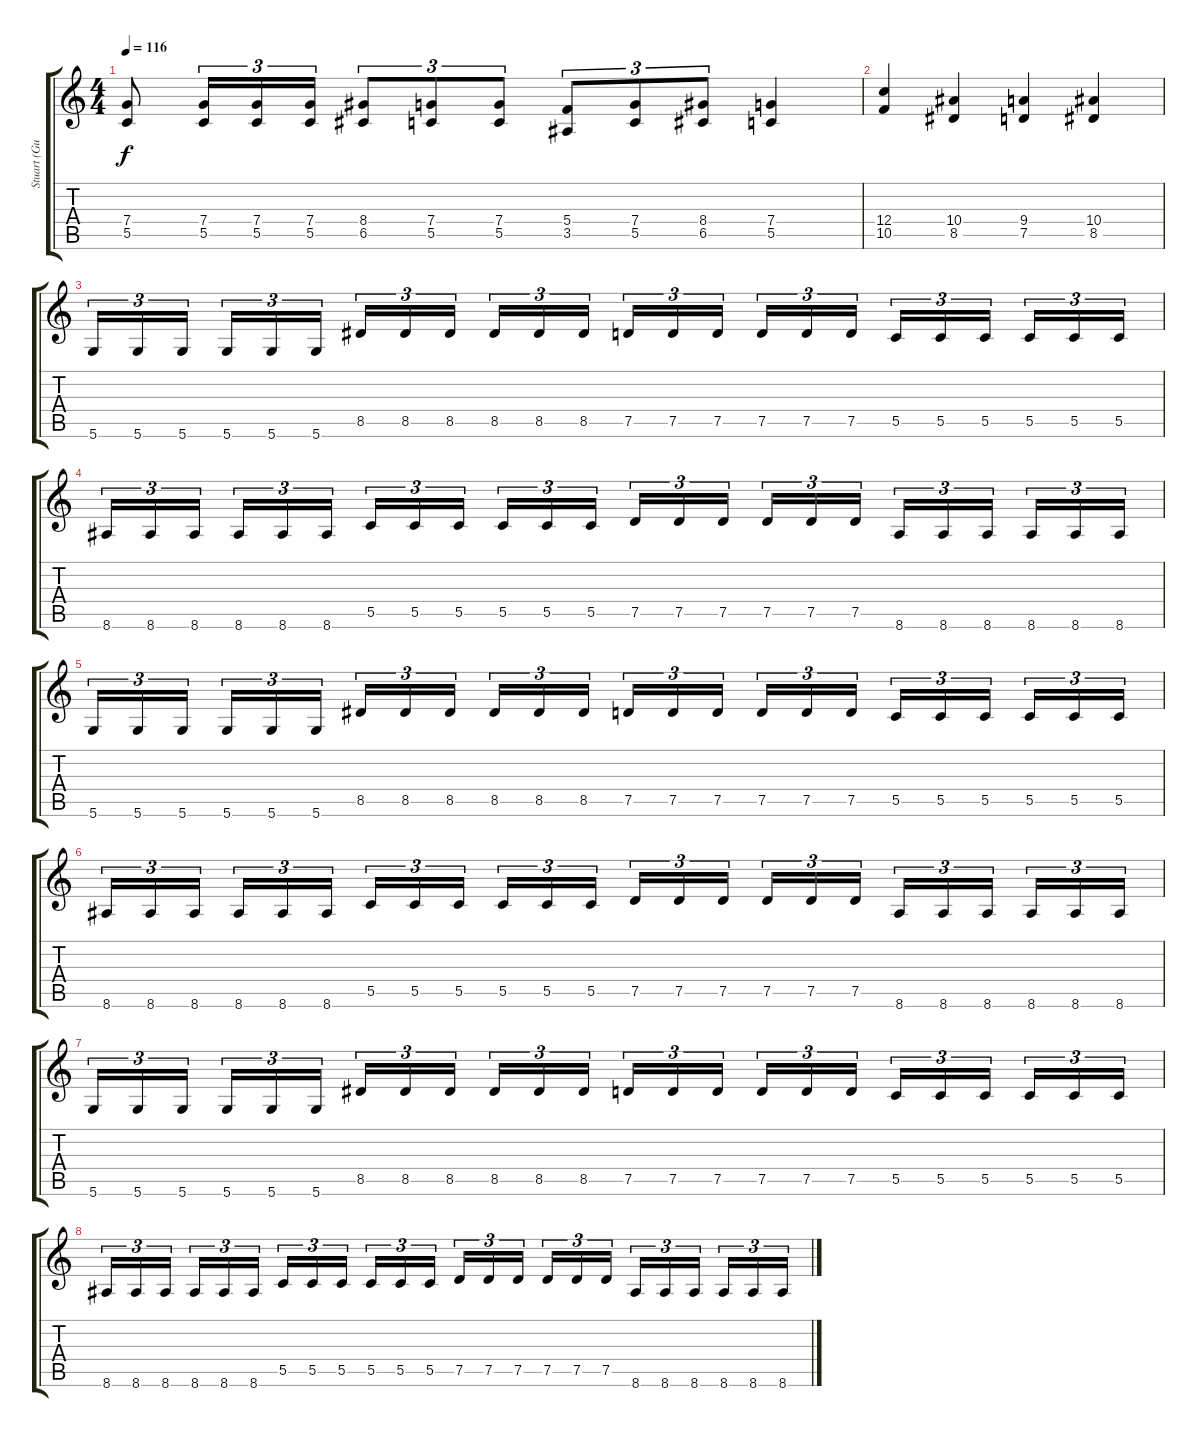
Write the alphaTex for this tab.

\track ("Stuart (Guitar)" "Stuart (Gu") {instrument distortionguitar}
\staff {score tabs}
\tuning (D4 A3 F3 C3 G2 D2) {hide}
\ts (4 4)
\tempo 116
\clef g2
\ks c
(7.4 5.5).8{dy f} (7.4 5.5).16{tu (3 2)} (7.4 5.5).16{tu (3 2)} (7.4 5.5).16{tu (3 2)} (8.4 6.5).8{tu (3 2)} (7.4 5.5).8{tu (3 2)} (7.4 5.5).8{tu (3 2)} (5.4 3.5).8{tu (3 2)} (7.4 5.5).8{tu (3 2)} (8.4 6.5).8{tu (3 2)} (7.4 5.5).4 |
(12.4 10.5).4 (10.4 8.5).4 (9.4 7.5).4 (10.4 8.5).4 |
5.6.16{tu (3 2)} 5.6.16{tu (3 2)} 5.6.16{tu (3 2)} 5.6.16{tu (3 2)} 5.6.16{tu (3 2)} 5.6.16{tu (3 2)} 8.5.16{tu (3 2)} 8.5.16{tu (3 2)} 8.5.16{tu (3 2)} 8.5.16{tu (3 2)} 8.5.16{tu (3 2)} 8.5.16{tu (3 2)} 7.5.16{tu (3 2)} 7.5.16{tu (3 2)} 7.5.16{tu (3 2)} 7.5.16{tu (3 2)} 7.5.16{tu (3 2)} 7.5.16{tu (3 2)} 5.5.16{tu (3 2)} 5.5.16{tu (3 2)} 5.5.16{tu (3 2)} 5.5.16{tu (3 2)} 5.5.16{tu (3 2)} 5.5.16{tu (3 2)} |
8.6.16{tu (3 2)} 8.6.16{tu (3 2)} 8.6.16{tu (3 2)} 8.6.16{tu (3 2)} 8.6.16{tu (3 2)} 8.6.16{tu (3 2)} 5.5.16{tu (3 2)} 5.5.16{tu (3 2)} 5.5.16{tu (3 2)} 5.5.16{tu (3 2)} 5.5.16{tu (3 2)} 5.5.16{tu (3 2)} 7.5.16{tu (3 2)} 7.5.16{tu (3 2)} 7.5.16{tu (3 2)} 7.5.16{tu (3 2)} 7.5.16{tu (3 2)} 7.5.16{tu (3 2)} 8.6.16{tu (3 2)} 8.6.16{tu (3 2)} 8.6.16{tu (3 2)} 8.6.16{tu (3 2)} 8.6.16{tu (3 2)} 8.6.16{tu (3 2)} |
5.6.16{tu (3 2)} 5.6.16{tu (3 2)} 5.6.16{tu (3 2)} 5.6.16{tu (3 2)} 5.6.16{tu (3 2)} 5.6.16{tu (3 2)} 8.5.16{tu (3 2)} 8.5.16{tu (3 2)} 8.5.16{tu (3 2)} 8.5.16{tu (3 2)} 8.5.16{tu (3 2)} 8.5.16{tu (3 2)} 7.5.16{tu (3 2)} 7.5.16{tu (3 2)} 7.5.16{tu (3 2)} 7.5.16{tu (3 2)} 7.5.16{tu (3 2)} 7.5.16{tu (3 2)} 5.5.16{tu (3 2)} 5.5.16{tu (3 2)} 5.5.16{tu (3 2)} 5.5.16{tu (3 2)} 5.5.16{tu (3 2)} 5.5.16{tu (3 2)} |
8.6.16{tu (3 2)} 8.6.16{tu (3 2)} 8.6.16{tu (3 2)} 8.6.16{tu (3 2)} 8.6.16{tu (3 2)} 8.6.16{tu (3 2)} 5.5.16{tu (3 2)} 5.5.16{tu (3 2)} 5.5.16{tu (3 2)} 5.5.16{tu (3 2)} 5.5.16{tu (3 2)} 5.5.16{tu (3 2)} 7.5.16{tu (3 2)} 7.5.16{tu (3 2)} 7.5.16{tu (3 2)} 7.5.16{tu (3 2)} 7.5.16{tu (3 2)} 7.5.16{tu (3 2)} 8.6.16{tu (3 2)} 8.6.16{tu (3 2)} 8.6.16{tu (3 2)} 8.6.16{tu (3 2)} 8.6.16{tu (3 2)} 8.6.16{tu (3 2)} |
5.6.16{tu (3 2)} 5.6.16{tu (3 2)} 5.6.16{tu (3 2)} 5.6.16{tu (3 2)} 5.6.16{tu (3 2)} 5.6.16{tu (3 2)} 8.5.16{tu (3 2)} 8.5.16{tu (3 2)} 8.5.16{tu (3 2)} 8.5.16{tu (3 2)} 8.5.16{tu (3 2)} 8.5.16{tu (3 2)} 7.5.16{tu (3 2)} 7.5.16{tu (3 2)} 7.5.16{tu (3 2)} 7.5.16{tu (3 2)} 7.5.16{tu (3 2)} 7.5.16{tu (3 2)} 5.5.16{tu (3 2)} 5.5.16{tu (3 2)} 5.5.16{tu (3 2)} 5.5.16{tu (3 2)} 5.5.16{tu (3 2)} 5.5.16{tu (3 2)} |
8.6.16{tu (3 2)} 8.6.16{tu (3 2)} 8.6.16{tu (3 2)} 8.6.16{tu (3 2)} 8.6.16{tu (3 2)} 8.6.16{tu (3 2)} 5.5.16{tu (3 2)} 5.5.16{tu (3 2)} 5.5.16{tu (3 2)} 5.5.16{tu (3 2)} 5.5.16{tu (3 2)} 5.5.16{tu (3 2)} 7.5.16{tu (3 2)} 7.5.16{tu (3 2)} 7.5.16{tu (3 2)} 7.5.16{tu (3 2)} 7.5.16{tu (3 2)} 7.5.16{tu (3 2)} 8.6.16{tu (3 2)} 8.6.16{tu (3 2)} 8.6.16{tu (3 2)} 8.6.16{tu (3 2)} 8.6.16{tu (3 2)} 8.6.16{tu (3 2)}
